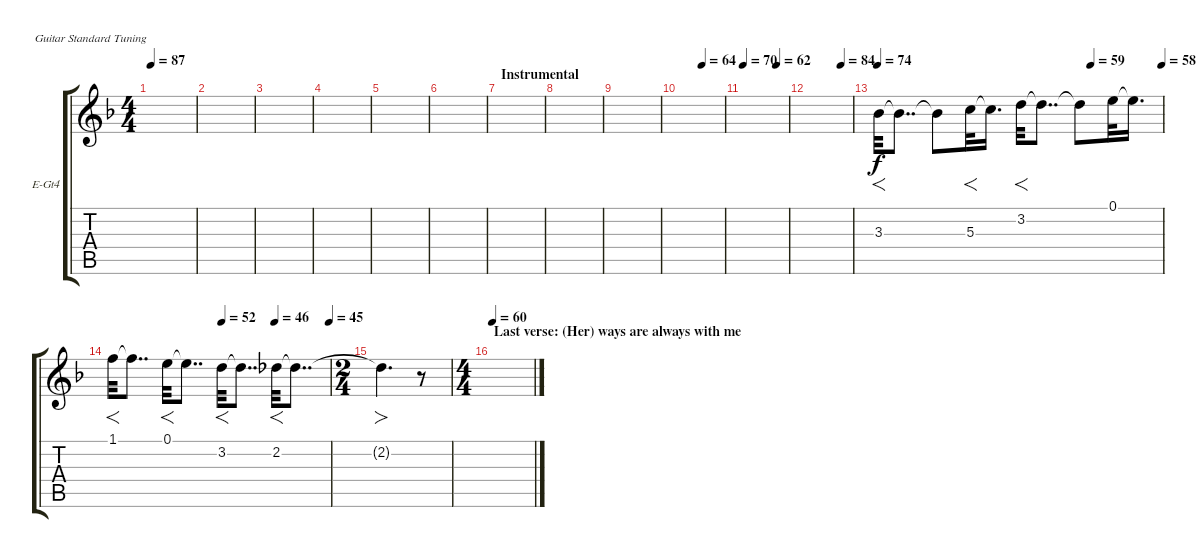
\bracketExtendMode groupsimilarinstruments
\firstSystemTrackNameOrientation horizontal
\otherSystemsTrackNameOrientation horizontal
\track ("Guitar 4" "E-Gt4") {instrument overdrivenguitar}
\staff {score tabs}
\tuning (E4 B3 G3 D3 A2 E2)
\ts (4 4)
\tempo 87
\clef g2
\scale
0.333333
\ks dminor
|
\scale
0.333333 |
\scale
0.333333 |
\scale
0.333333 |
\scale
0.333333 |
\scale
0.333333 |
\section ("" "Instrumental")
\scale
0.333333 |
\scale
0.333333 |
\scale
0.333333 |
\tempo (64 0.5)
\scale
0.333333 |
\tempo 70
\tempo (62 0.75)
\scale
0.333333 |
\tempo (84 0.75)
\scale
0.333333 |
\tempo 74
\tempo (59 0.75)
\tempo (58 1)
\scale
0.333333 3.3.32{f} 3.3{t}.8{dd} 3.3{t}.8 5.3.32{f} 5.3{t}.16{d} 3.2.32{f} 3.2{t}.8{dd} 3.2{t}.8 0.1.32 0.1{t}.16{d} |
\tempo (52 0.50625)
\tempo (46 0.75)
\tempo (45 1)
\scale
0.192429 1.1.32{f} 1.1{t}.8{dd} 0.1.32{f} 0.1{t}.8{dd} 3.2.32{f} 3.2{t}.8{dd} 2.2.32{f} 2.2{t}.8{dd} |
\ts (2 4)
\scale
0.403785 2.2{t}.4{fo d} r.8 |
\ts (4 4)
\section ("" "Last verse: (Her) ways are always with me")
\tempo 60
\scale
0.403785
